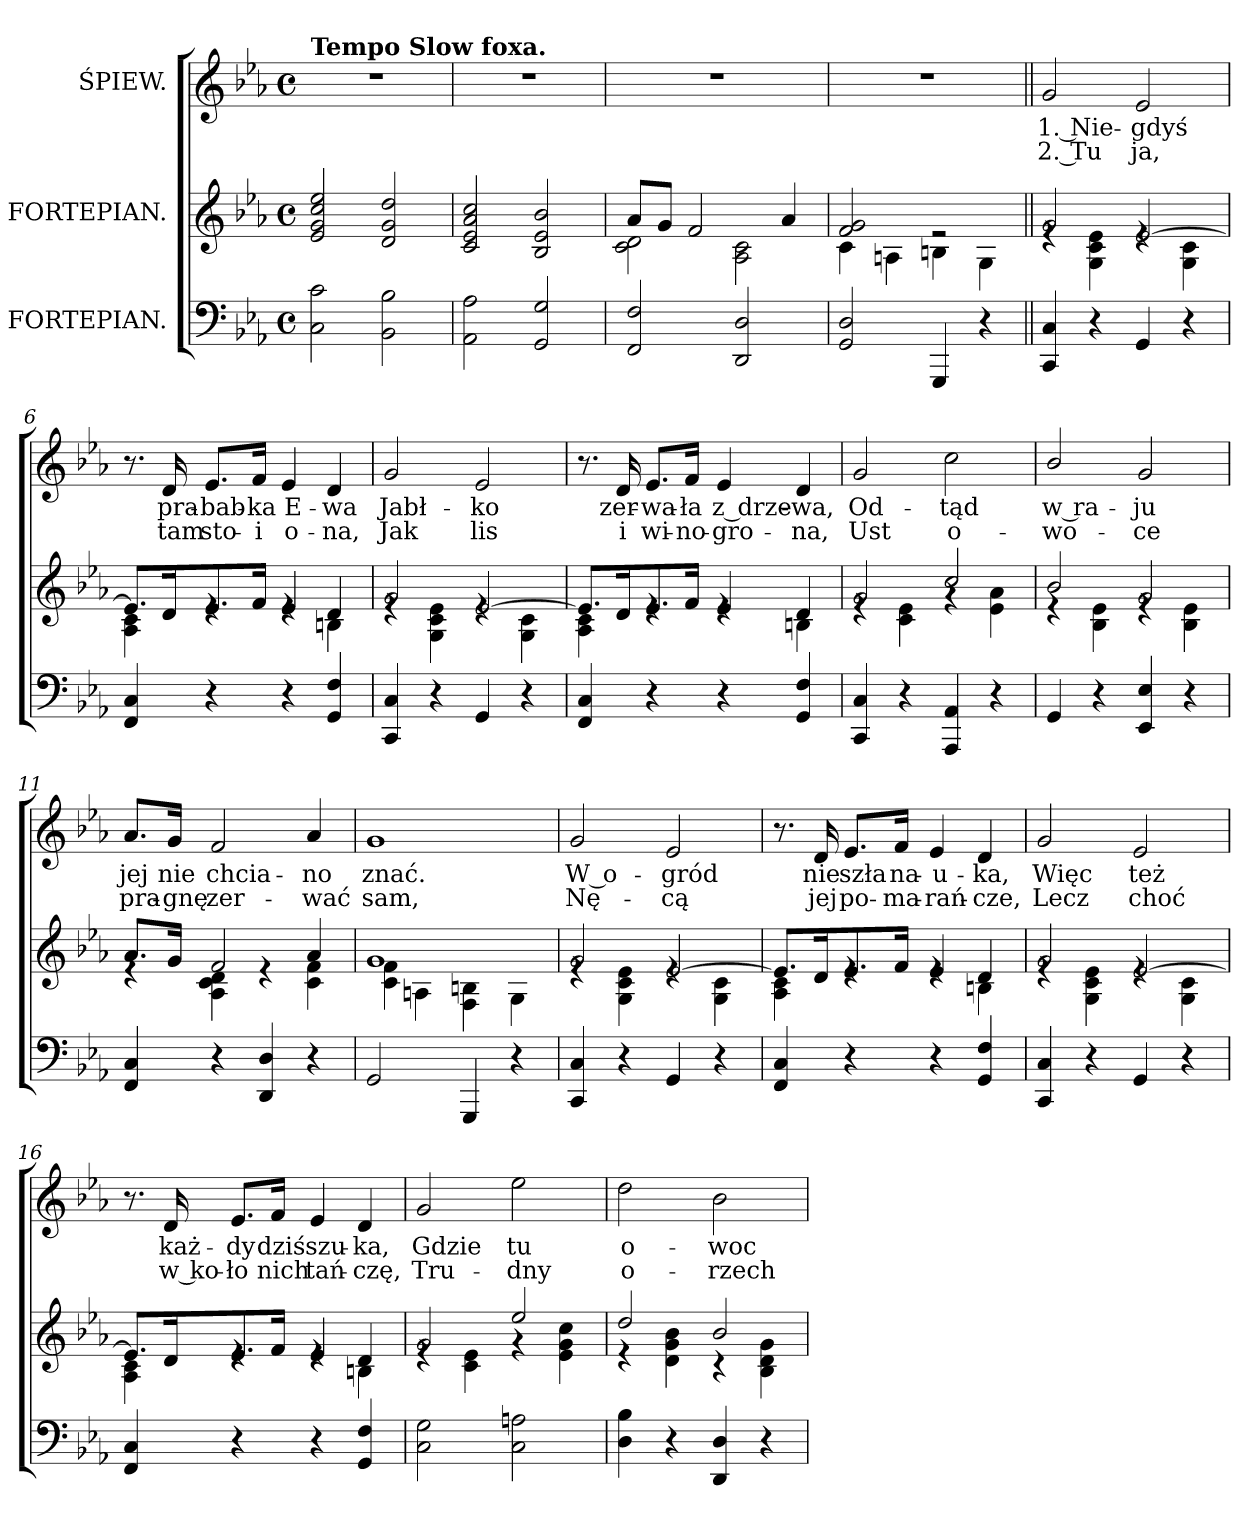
**kern	**kern	**kern	**text	**text
*part3	*part2	*part1	*part1	*part1
*staff3	*staff2	*staff1	*staff1	*staff1
*I"FORTEPIAN.	*I"FORTEPIAN.	*I"ŚPIEW.	*	*
*clefF4	*clefG2	*clefG2	*	*
*k[b-e-a-]	*k[b-e-a-]	*k[b-e-a-]	*	*
*M4/4	*M4/4	*M4/4	*	*
*met(c)	*met(c)	*met(c)	*	*
=1	=1	=1	=1	=1
!	!	!LO:TX:a:B:t=Tempo Slow foxa.	!	!
2C\ 2c\	2e-/ 2g/ 2cc/ 2ee-/	1r	.	.
2BB-\ 2B-\	2d/ 2g/ 2dd/	.	.	.
=2	=2	=2	=2	=2
2AA-\ 2A-\	2c/ 2e-/ 2a-/ 2cc/	1r	.	.
2GG/ 2G/	2B-/ 2e-/ 2b-/	.	.	.
=3	=3	=3	=3	=3
*	*^	*	*	*
2FF/ 2F/	8a-/L	2c\ 2d\	1r	.	.
.	8g/J	.	.	.	.
.	2f/	.	.	.	.
2DD/ 2D/	.	2A-\ 2c\	.	.	.
.	4a-/	.	.	.	.
=4	=4	=4	=4	=4	=4
2GG/ 2D/	2f/ 2g/	4c\	1r	.	.
.	.	4An\	.	.	.
4GGG/	2re	4Bn\	.	.	.
4r	.	4G\	.	.	.
=5||	=5||	=5||	=5||	=5||	=5||
4CC/ 4C/	2g/	4re	2g/	1. Nie-	2. Tu
4r	.	4G\ 4c\ 4e-\	.	.	.
4GG/	[2e-/	4re	2e-/	-gdyś	ja,
4r	.	4G\ 4c\	.	.	.
=6	=6	=6	=6	=6	=6
4FF/ 4C/	8.e-/L]	4A-\ 4c\	8.r	.	.
.	16d/K	.	16d/	pra-	tam
4r	8.e-/	4re	8.e-/L	-bab-	sto-
.	16f/Jk	.	16f/Jk	-ka	-i
4r	4e-/	4re	4e-/	E-	o-
4GG/ 4F/	4d/	4Bn\	4d/	-wa	-na,
=7	=7	=7	=7	=7	=7
4CC/ 4C/	2g/	4re	2g/	Jabł-	Jak
4r	.	4G\ 4c\ 4e-\	.	.	.
4GG/	[2e-/	4re	2e-/	-ko	lis
4r	.	4G\ 4c\	.	.	.
=8	=8	=8	=8	=8	=8
4FF/ 4C/	8.e-/L]	4A-\ 4c\	8.r	.	.
.	16d/K	.	16d/	zer-	i
4r	8.e-/	4re	8.e-/L	-wa-	wi-
.	16f/Jk	.	16f/Jk	-ła	-no-
4r	4e-/	4re	4e-/	z drze-	-gro-
4GG/ 4F/	4d/	4Bn\	4d/	-wa,	-na,
=9	=9	=9	=9	=9	=9
4CC/ 4C/	2g/	4re	2g/	Od-	Ust
4r	.	4c\ 4e-\	.	.	.
4AAA-/ 4AA-/	2cc/	4rg	2cc\	-tąd	o-
4r	.	4e-\ 4a-\	.	.	.
=10	=10	=10	=10	=10	=10
4GG/	2b-/	4re	2b-/	w ra-	-wo-
4r	.	4B-\ 4e-\	.	.	.
4EE-/ 4E-/	2g/	4re	2g/	-ju	-ce
4r	.	4B-\ 4e-\	.	.	.
=11	=11	=11	=11	=11	=11
4FF/ 4C/	8.a-/L	4re	8.a-/L	jej	pra-
.	16g/Jk	.	16g/Jk	nie	-gnę
4r	2f/	4A-\ 4c\ 4d\	2f/	chcia-	zer-
4DD/ 4D/	.	4re	.	.	.
4r	4a-/	4c\ 4f\	4a-/	-no	-wać
=12	=12	=12	=12	=12	=12
2GG/	1g	4c\ 4f\	1g	znać.	sam,
.	.	4An\	.	.	.
4GGG/	.	4F\ 4Bn\	.	.	.
4r	.	4G\	.	.	.
=13	=13	=13	=13	=13	=13
4CC/ 4C/	2g/	4re	2g/	W o-	Nę-
4r	.	4G\ 4c\ 4e-\	.	.	.
4GG/	[2e-/	4re	2e-/	-gród	-cą
4r	.	4G\ 4c\	.	.	.
=14	=14	=14	=14	=14	=14
4FF/ 4C/	8.e-/L]	4A-\ 4c\	8.r	.	.
.	16d/K	.	16d/	nie	jej
4r	8.e-/	4re	8.e-/L	szła	po-
.	16f/Jk	.	16f/Jk	na-	-ma-
4r	4e-/	4re	4e-/	-u-	-rań-
4GG/ 4F/	4d/	4Bn\	4d/	-ka,	-cze,
=15	=15	=15	=15	=15	=15
4CC/ 4C/	2g/	4re	2g/	Więc	Lecz
4r	.	4G\ 4c\ 4e-\	.	.	.
4GG/	[2e-/	4re	2e-/	też	choć
4r	.	4G\ 4c\	.	.	.
=16	=16	=16	=16	=16	=16
4FF/ 4C/	8.e-/L]	4A-\ 4c\	8.r	.	.
.	16d/K	.	16d/	każ-	w ko-
4r	8.e-/	4re	8.e-/L	-dy	-ło
.	16f/Jk	.	16f/Jk	dziś	nich
4r	4e-/	4re	4e-/	szu-	tań-
4GG/ 4F/	4d/	4Bn\	4d/	-ka,	-czę,
=17	=17	=17	=17	=17	=17
2C\ 2G\	2g/	4re	2g/	Gdzie	Tru-
.	.	4c\ 4e-\	.	.	.
2C\ 2An\	2ee-/	4rg	2ee-\	tu	-dny
.	.	4e-\ 4g\ 4cc\	.	.	.
=18	=18	=18	=18	=18	=18
4D\ 4B-\	2dd/	4r	2dd\	o-	o-
4r	.	4d\ 4g\ 4b-\	.	.	.
4DD/ 4D/	2b-/	4r	2b-\	-woc	-rzech
4r	.	4B-\ 4d\ 4g\	.	.	.
*	*v	*v	*	*	*
=	=	=	=	=
*-	*-	*-	*-	*-
